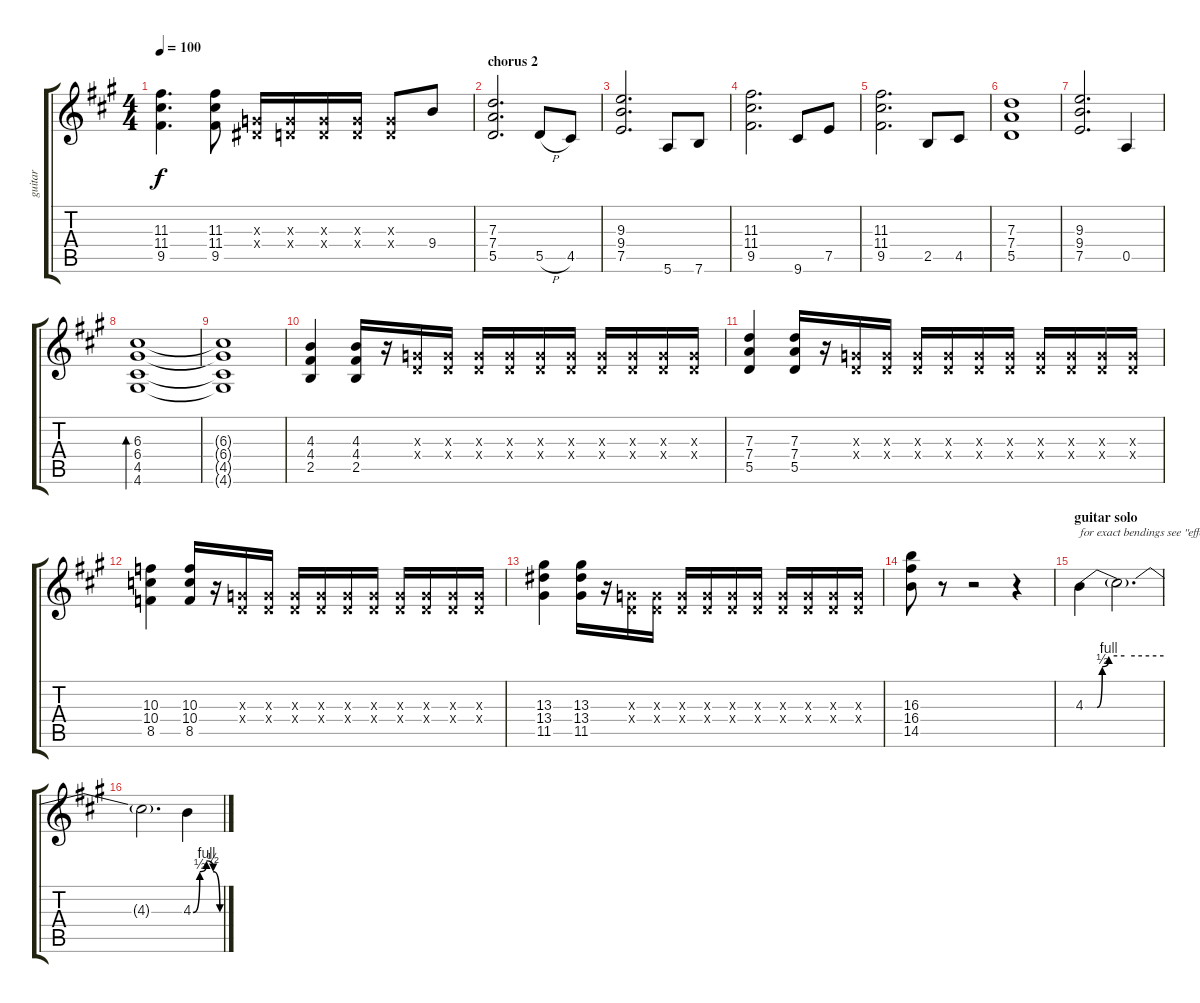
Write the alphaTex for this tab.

\track ("guitar" "guitar") {instrument distortionguitar}
\staff {score tabs}
\tuning (E4 B3 G3 D3 A2 E2) {hide}
\ts (4 4)
\tempo 100
\clef g2
\ks a
(11.3 11.4 9.5).4{d dy f} (11.3 11.4 9.5).8 (0.3{x} 1.4{x}).16 (0.3{x} 0.4{x}).16 (0.3{x} 0.4{x}).16 (0.3{x} 0.4{x}).16 (0.3{x} 0.4{x}).8 9.4.8 |
\section ("" "chorus 2")
(7.3 7.4 5.5).2{d} 5.5{h}.8 4.5.8 |
(9.3 9.4 7.5).2{d} 5.6.8 7.6.8 |
(11.3 11.4 9.5).2{d} 9.6.8 7.5.8 |
(11.3 11.4 9.5).2{d} 2.5.8 4.5.8 |
(7.3 7.4 5.5).1 |
(9.3 9.4 7.5).2{d} 0.5.4 |
(6.3 6.4 4.5 4.6).1{bd 30} |
(6.3{t} 6.4{t} 4.5{t} 4.6{t}).1 |
(4.3 4.4 2.5).4 (4.3 4.4 2.5).16 r.16 (0.3{x} 0.4{x}).16 (0.3{x} 0.4{x}).16 (0.3{x} 0.4{x}).16 (0.3{x} 0.4{x}).16 (0.3{x} 0.4{x}).16 (0.3{x} 0.4{x}).16 (0.3{x} 0.4{x}).16 (0.3{x} 0.4{x}).16 (0.3{x} 0.4{x}).16 (0.3{x} 0.4{x}).16 |
(7.3 7.4 5.5).4 (7.3 7.4 5.5).16 r.16 (0.3{x} 0.4{x}).16 (0.3{x} 0.4{x}).16 (0.3{x} 0.4{x}).16 (0.3{x} 0.4{x}).16 (0.3{x} 0.4{x}).16 (0.3{x} 0.4{x}).16 (0.3{x} 0.4{x}).16 (0.3{x} 0.4{x}).16 (0.3{x} 0.4{x}).16 (0.3{x} 0.4{x}).16 |
(10.3 10.4 8.5).4 (10.3 10.4 8.5).16 r.16 (0.3{x} 0.4{x}).16 (0.3{x} 0.4{x}).16 (0.3{x} 0.4{x}).16 (0.3{x} 0.4{x}).16 (0.3{x} 0.4{x}).16 (0.3{x} 0.4{x}).16 (0.3{x} 0.4{x}).16 (0.3{x} 0.4{x}).16 (0.3{x} 0.4{x}).16 (0.3{x} 0.4{x}).16 |
(13.3 13.4 11.5).4 (13.3 13.4 11.5).16 r.16 (0.3{x} 0.4{x}).16 (0.3{x} 0.4{x}).16 (0.3{x} 0.4{x}).16 (0.3{x} 0.4{x}).16 (0.3{x} 0.4{x}).16 (0.3{x} 0.4{x}).16 (0.3{x} 0.4{x}).16 (0.3{x} 0.4{x}).16 (0.3{x} 0.4{x}).16 (0.3{x} 0.4{x}).16 |
(16.3 16.4 14.5).8 r.8 r.2 r.4 |
\section ("" "guitar solo")
4.3{be (custom 0 0 9 0 13 2 18 4 30 4 60 4)}.4{txt "for exact bendings see \"effects\"" volume 11} 4.3{t}.2{d} |
4.3{t}.2{d} 4.3{be (custom 0 0 15 2 30 4 45 2 60 0)}.4
